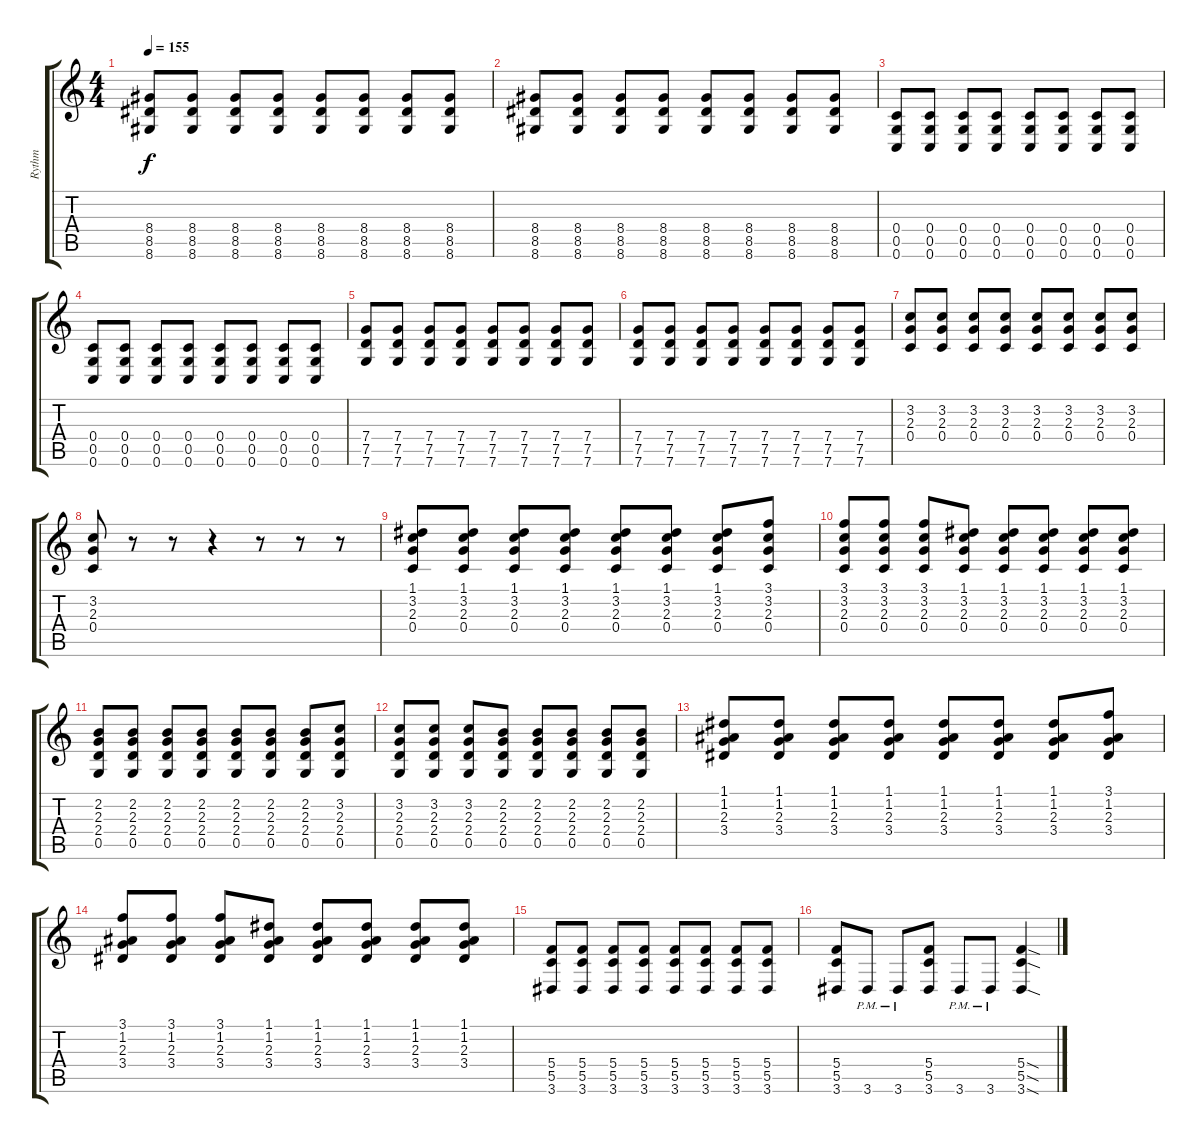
\track ("Rythm" "Rythm") {instrument distortionguitar}
\staff {score tabs}
\tuning (D4 A3 F3 C3 G2 C2) {hide}
\ts (4 4)
\tempo 155
\clef g2
\ks c
(8.4 8.5 8.6).8{dy f} (8.4 8.5 8.6).8 (8.4 8.5 8.6).8 (8.4 8.5 8.6).8 (8.4 8.5 8.6).8 (8.4 8.5 8.6).8 (8.4 8.5 8.6).8 (8.4 8.5 8.6).8 |
(8.4 8.5 8.6).8 (8.4 8.5 8.6).8 (8.4 8.5 8.6).8 (8.4 8.5 8.6).8 (8.4 8.5 8.6).8 (8.4 8.5 8.6).8 (8.4 8.5 8.6).8 (8.4 8.5 8.6).8 |
(0.4 0.5 0.6).8 (0.4 0.5 0.6).8 (0.4 0.5 0.6).8 (0.4 0.5 0.6).8 (0.4 0.5 0.6).8 (0.4 0.5 0.6).8 (0.4 0.5 0.6).8 (0.4 0.5 0.6).8 |
(0.4 0.5 0.6).8 (0.4 0.5 0.6).8 (0.4 0.5 0.6).8 (0.4 0.5 0.6).8 (0.4 0.5 0.6).8 (0.4 0.5 0.6).8 (0.4 0.5 0.6).8 (0.4 0.5 0.6).8 |
(7.4 7.5 7.6).8 (7.4 7.5 7.6).8 (7.4 7.5 7.6).8 (7.4 7.5 7.6).8 (7.4 7.5 7.6).8 (7.4 7.5 7.6).8 (7.4 7.5 7.6).8 (7.4 7.5 7.6).8 |
(7.4 7.5 7.6).8 (7.4 7.5 7.6).8 (7.4 7.5 7.6).8 (7.4 7.5 7.6).8 (7.4 7.5 7.6).8 (7.4 7.5 7.6).8 (7.4 7.5 7.6).8 (7.4 7.5 7.6).8 |
(3.2 2.3 0.4).8 (3.2 2.3 0.4).8 (3.2 2.3 0.4).8 (3.2 2.3 0.4).8 (3.2 2.3 0.4).8 (3.2 2.3 0.4).8 (3.2 2.3 0.4).8 (3.2 2.3 0.4).8 |
(3.2 2.3 0.4).8 r.8 r.8 r.4 r.8 r.8 r.8 |
(1.1 3.2 2.3 0.4).8{volume 10} (1.1 3.2 2.3 0.4).8 (1.1 3.2 2.3 0.4).8 (1.1 3.2 2.3 0.4).8 (1.1 3.2 2.3 0.4).8 (1.1 3.2 2.3 0.4).8 (1.1 3.2 2.3 0.4).8 (3.1 3.2 2.3 0.4).8 |
(3.1 3.2 2.3 0.4).8 (3.1 3.2 2.3 0.4).8 (3.1 3.2 2.3 0.4).8 (1.1 3.2 2.3 0.4).8 (1.1 3.2 2.3 0.4).8 (1.1 3.2 2.3 0.4).8 (1.1 3.2 2.3 0.4).8 (1.1 3.2 2.3 0.4).8 |
(2.2 2.3 2.4 0.5).8 (2.2 2.3 2.4 0.5).8 (2.2 2.3 2.4 0.5).8 (2.2 2.3 2.4 0.5).8 (2.2 2.3 2.4 0.5).8 (2.2 2.3 2.4 0.5).8 (2.2 2.3 2.4 0.5).8 (3.2 2.3 2.4 0.5).8 |
(3.2 2.3 2.4 0.5).8 (3.2 2.3 2.4 0.5).8 (3.2 2.3 2.4 0.5).8 (2.2 2.3 2.4 0.5).8 (2.2 2.3 2.4 0.5).8 (2.2 2.3 2.4 0.5).8 (2.2 2.3 2.4 0.5).8 (2.2 2.3 2.4 0.5).8 |
(1.1 1.2 2.3 3.4).8 (1.1 1.2 2.3 3.4).8 (1.1 1.2 2.3 3.4).8 (1.1 1.2 2.3 3.4).8 (1.1 1.2 2.3 3.4).8 (1.1 1.2 2.3 3.4).8 (1.1 1.2 2.3 3.4).8 (3.1 1.2 2.3 3.4).8 |
(3.1 1.2 2.3 3.4).8 (3.1 1.2 2.3 3.4).8 (3.1 1.2 2.3 3.4).8 (1.1 1.2 2.3 3.4).8 (1.1 1.2 2.3 3.4).8 (1.1 1.2 2.3 3.4).8 (1.1 1.2 2.3 3.4).8 (1.1 1.2 2.3 3.4).8 |
(5.4 5.5 3.6).8 (5.4 5.5 3.6).8 (5.4 5.5 3.6).8 (5.4 5.5 3.6).8 (5.4 5.5 3.6).8 (5.4 5.5 3.6).8 (5.4 5.5 3.6).8 (5.4 5.5 3.6).8 |
(5.4 5.5 3.6).8 3.6{pm}.8 3.6{pm}.8 (5.4 5.5 3.6).8 3.6{pm}.8 3.6{pm}.8 (5.4{sod} 5.5{sod} 3.6{sod}).4
